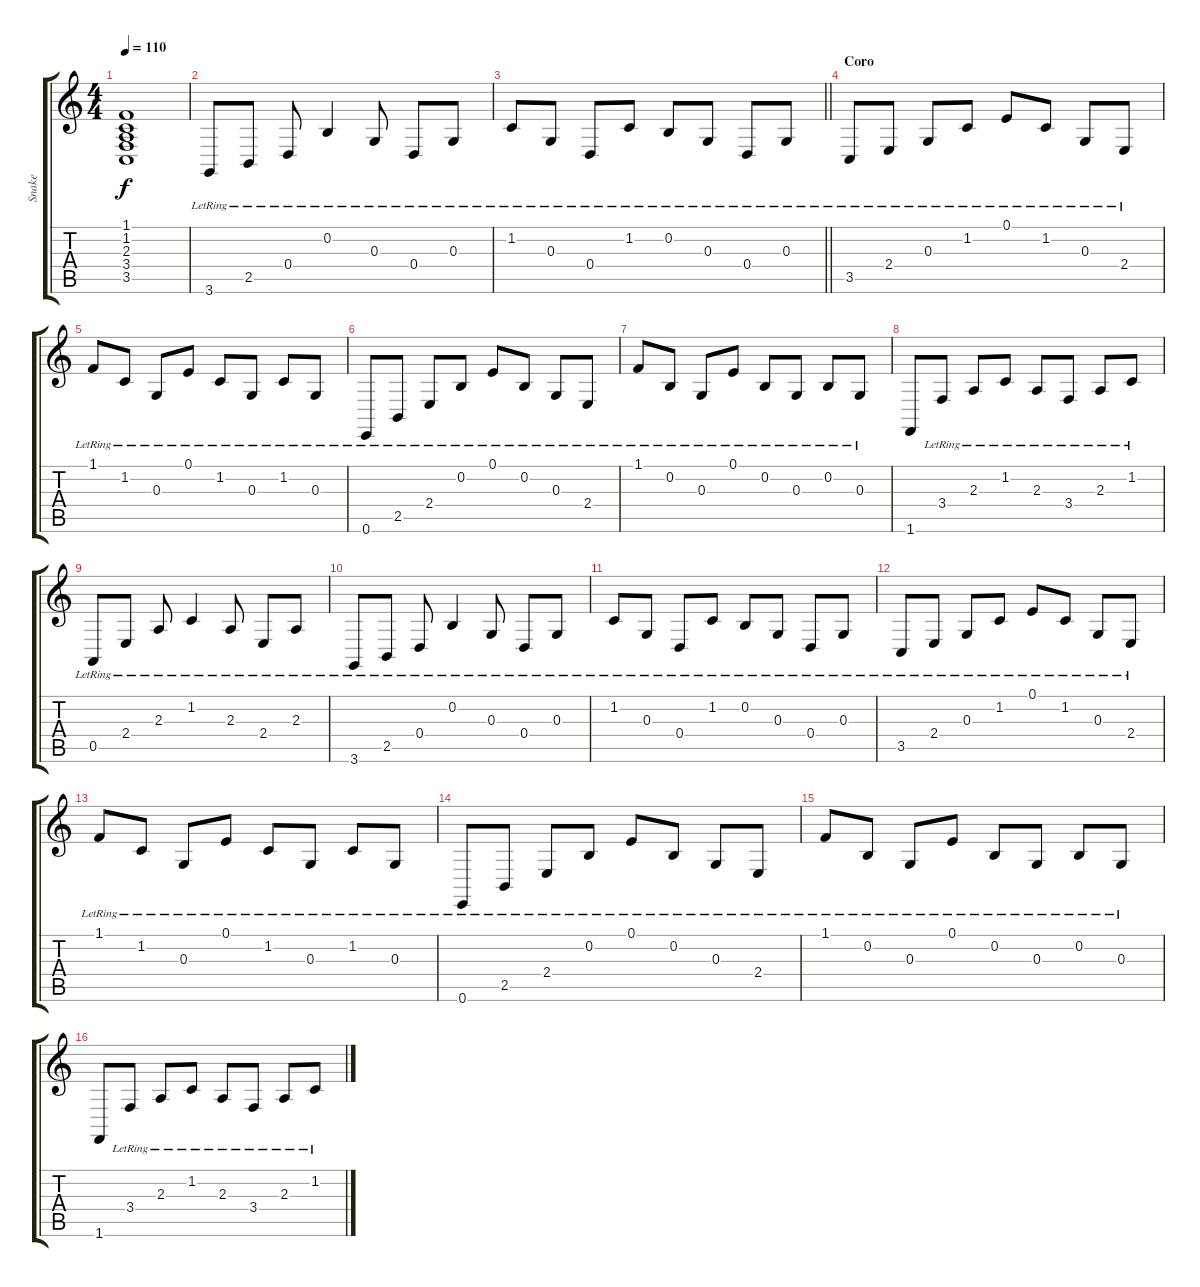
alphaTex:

\track ("Snake" "Snake") {instrument acousticgrandpiano}
\staff {score tabs}
\tuning (E4 B3 G3 D3 A2 E2) {hide}
\ts (4 4)
\tempo 110
\clef g2
\ks c
(1.1{t} 1.2{t} 2.3{t} 3.4{t} 3.5{t}).1{dy f} |
3.6{lr}.8 2.5{lr}.8 0.4{lr}.8 0.2{lr}.4 0.3{lr}.8 0.4{lr}.8 0.3{lr}.8 |
\barLineRight lightlight
1.2{lr}.8 0.3{lr}.8 0.4{lr}.8 1.2{lr}.8 0.2{lr}.8 0.3{lr}.8 0.4{lr}.8 0.3{lr}.8 |
\section ("" "Coro")
3.5{lr}.8 2.4{lr}.8 0.3{lr}.8 1.2{lr}.8 0.1{lr}.8 1.2{lr}.8 0.3{lr}.8 2.4{lr}.8 |
1.1{lr}.8 1.2{lr}.8 0.3{lr}.8 0.1{lr}.8 1.2{lr}.8 0.3{lr}.8 1.2{lr}.8 0.3{lr}.8 |
0.6{lr}.8 2.5{lr}.8 2.4{lr}.8 0.2{lr}.8 0.1{lr}.8 0.2{lr}.8 0.3{lr}.8 2.4{lr}.8 |
1.1{lr}.8 0.2{lr}.8 0.3{lr}.8 0.1{lr}.8 0.2{lr}.8 0.3{lr}.8 0.2{lr}.8 0.3{lr}.8 |
1.6.8 3.4{lr}.8 2.3{lr}.8 1.2{lr}.8 2.3{lr}.8 3.4{lr}.8 2.3{lr}.8 1.2{lr}.8 |
0.5{lr}.8 2.4{lr}.8 2.3{lr}.8 1.2{lr}.4 2.3{lr}.8 2.4{lr}.8 2.3{lr}.8 |
3.6{lr}.8 2.5{lr}.8 0.4{lr}.8 0.2{lr}.4 0.3{lr}.8 0.4{lr}.8 0.3{lr}.8 |
1.2{lr}.8 0.3{lr}.8 0.4{lr}.8 1.2{lr}.8 0.2{lr}.8 0.3{lr}.8 0.4{lr}.8 0.3{lr}.8 |
3.5{lr}.8 2.4{lr}.8 0.3{lr}.8 1.2{lr}.8 0.1{lr}.8 1.2{lr}.8 0.3{lr}.8 2.4{lr}.8 |
1.1{lr}.8 1.2{lr}.8 0.3{lr}.8 0.1{lr}.8 1.2{lr}.8 0.3{lr}.8 1.2{lr}.8 0.3{lr}.8 |
0.6{lr}.8 2.5{lr}.8 2.4{lr}.8 0.2{lr}.8 0.1{lr}.8 0.2{lr}.8 0.3{lr}.8 2.4{lr}.8 |
1.1{lr}.8 0.2{lr}.8 0.3{lr}.8 0.1{lr}.8 0.2{lr}.8 0.3{lr}.8 0.2{lr}.8 0.3{lr}.8 |
1.6.8 3.4{lr}.8 2.3{lr}.8 1.2{lr}.8 2.3{lr}.8 3.4{lr}.8 2.3{lr}.8 1.2{lr}.8
